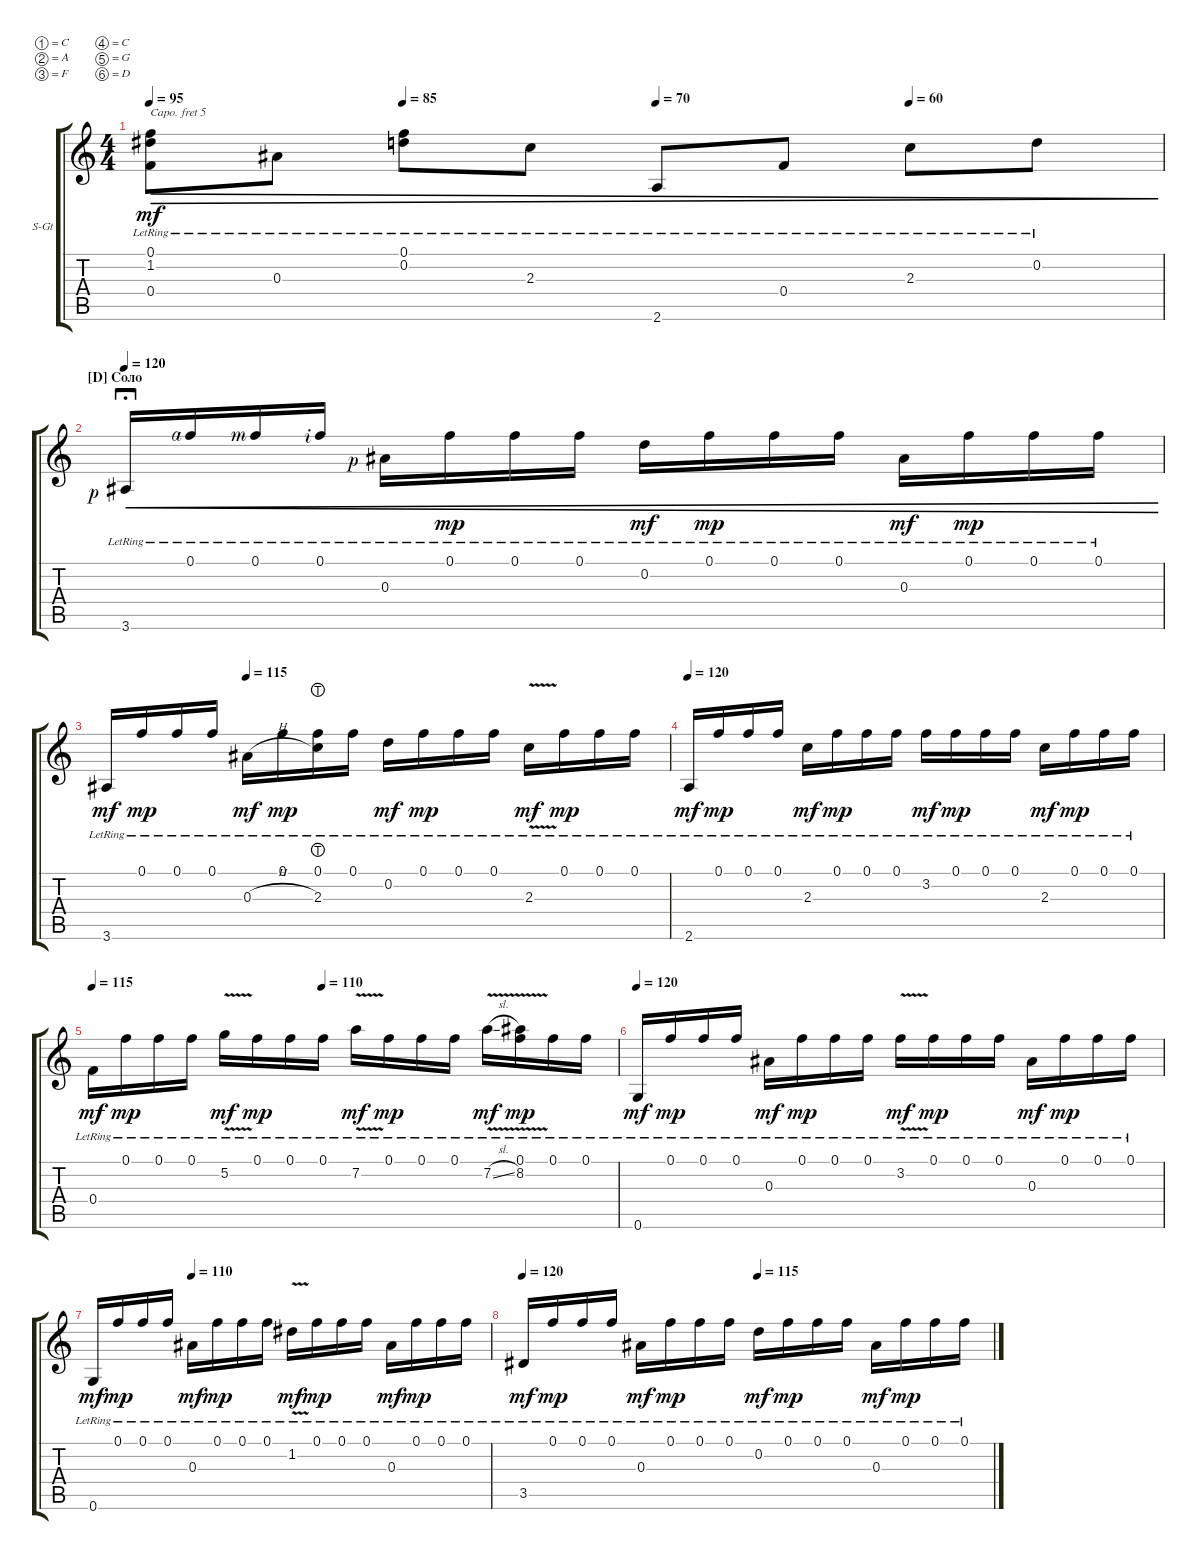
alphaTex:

\defaultSystemsLayout 4
\bracketExtendMode groupsimilarinstruments
\firstSystemTrackNameOrientation horizontal
\otherSystemsTrackNameOrientation horizontal
\track ("Steel Guitar" "S-Gt") {instrument acousticguitarsteel}
\staff {score tabs}
\capo 5
\tuning (C4 A3 F3 C3 G2 D2)
\ts (4 4)
\tempo 95
\tempo (85 0.25)
\tempo (70 0.5)
\tempo (60 0.75)
\clef g2
\ks c
(1.2{lr} 0.1{lr} 0.4{lr}).8{dec dy mf} 0.3{lr}.8{dec} (0.1{lr} 0.2{lr}).8{dec} 2.3{lr}.8{dec} 2.6{lr}.8{dec} 0.4{lr}.8{dec} 2.3{lr}.8{dec} 0.2{lr}.8{dec} |
\section ("D" "Соло")
\tempo 120
3.6{lr rf 1}.16{cre fermata (long 1)} 0.1{lr rf 4}.16{cre} 0.1{lr rf 3}.16{cre} 0.1{lr rf 2}.16{cre} 0.3{lr rf 1}.16{cre} 0.1{lr}.16{cre dy mp} 0.1{lr}.16{cre} 0.1{lr}.16{cre} 0.2{lr}.16{cre dy mf} 0.1{lr}.16{cre dy mp} 0.1{lr}.16{cre} 0.1{lr}.16{cre} 0.3{lr}.16{cre dy mf} 0.1{lr}.16{cre dy mp} 0.1{lr}.16{cre} 0.1{lr}.16{cre} |
\tempo (115 0.25)
3.6{lr}.16{dy mf} 0.1{lr}.16{dy mp} 0.1{lr}.16 0.1{lr}.16 0.3{h lr}.16{dy mf} 0.1{lr}.16{dy mp} (0.1{lr} 2.3{lht lr}).16 0.1{lr}.16 0.2{lr}.16{dy mf} 0.1{lr}.16{dy mp} 0.1{lr}.16 0.1{lr}.16 2.3{v lr}.16{dy mf} 0.1{lr}.16{dy mp} 0.1{lr}.16 0.1{lr}.16 |
\tempo 120
2.6{lr}.16{dy mf} 0.1{lr}.16{dy mp} 0.1{lr}.16 0.1{lr}.16 2.3{lr}.16{dy mf} 0.1{lr}.16{dy mp} 0.1{lr}.16 0.1{lr}.16 3.2{lr}.16{dy mf} 0.1{lr}.16{dy mp} 0.1{lr}.16 0.1{lr}.16 2.3{lr}.16{dy mf} 0.1{lr}.16{dy mp} 0.1{lr}.16 0.1{lr}.16 |
\tempo 115
\tempo (110 0.4375)
0.4{lr}.16{dy mf} 0.1{lr}.16{dy mp} 0.1{lr}.16 0.1{lr}.16 5.2{v lr}.16{dy mf} 0.1{lr}.16{dy mp} 0.1{lr}.16 0.1{lr}.16 7.2{v lr}.16{dy mf} 0.1{lr}.16{dy mp} 0.1{lr}.16 0.1{lr}.16 7.2{v sl lr}.16{dy mf} (8.2{v lr} 0.1{lr}).16{dy mp} 0.1{lr}.16 0.1{lr}.16 |
\tempo 120
0.6{lr}.16{dy mf} 0.1{lr}.16{dy mp} 0.1{lr}.16 0.1{lr}.16 0.3{lr}.16{dy mf} 0.1{lr}.16{dy mp} 0.1{lr}.16 0.1{lr}.16 3.2{v lr}.16{dy mf} 0.1{lr}.16{dy mp} 0.1{lr}.16 0.1{lr}.16 0.3{lr}.16{dy mf} 0.1{lr}.16{dy mp} 0.1{lr}.16 0.1{lr}.16 |
\tempo (110 0.25)
0.6{lr}.16{dy mf} 0.1{lr}.16{dy mp} 0.1{lr}.16 0.1{lr}.16 0.3{lr}.16{dy mf} 0.1{lr}.16{dy mp} 0.1{lr}.16 0.1{lr}.16 1.2{v lr}.16{dy mf} 0.1{lr}.16{dy mp} 0.1{lr}.16 0.1{lr}.16 0.3{lr}.16{dy mf} 0.1{lr}.16{dy mp} 0.1{lr}.16 0.1{lr}.16 |
\tempo 120
\tempo (115 0.5)
3.5{lr}.16{dy mf} 0.1{lr}.16{dy mp} 0.1{lr}.16 0.1{lr}.16 0.3{lr}.16{dy mf} 0.1{lr}.16{dy mp} 0.1{lr}.16 0.1{lr}.16 0.2{lr}.16{dy mf} 0.1{lr}.16{dy mp} 0.1{lr}.16 0.1{lr}.16 0.3{lr}.16{dy mf} 0.1{lr}.16{dy mp} 0.1{lr}.16 0.1{lr}.16
